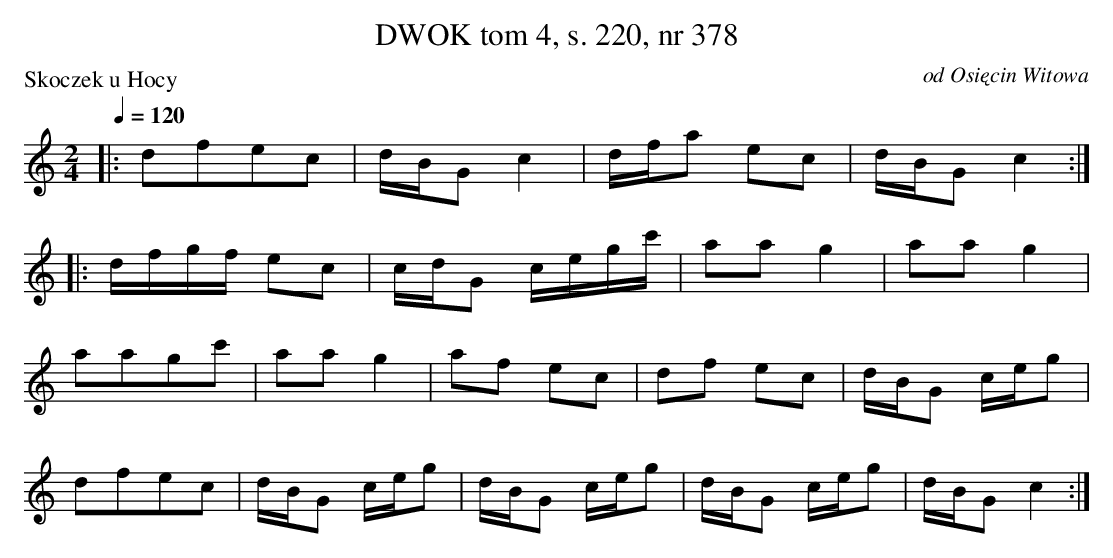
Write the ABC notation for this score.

X:1
T: DWOK tom 4, s. 220, nr 378
O:od Osięcin Witowa
L:1/8
P:Skoczek u Hocy
M:2/4
K:C
Q:1/4=120
|:dfec|d/B/G c2|d/f/a ec|d/B/Gc2:|
|:d/f/g/f/ ec|c/d/G c/e/g/c'/|aag2|aag2|
aagc'|aag2|af ec|df ec|d/B/G c/e/g|
dfec|d/B/G c/e/g|d/B/G c/e/g|d/B/G c/e/g|d/B/G c2:|
